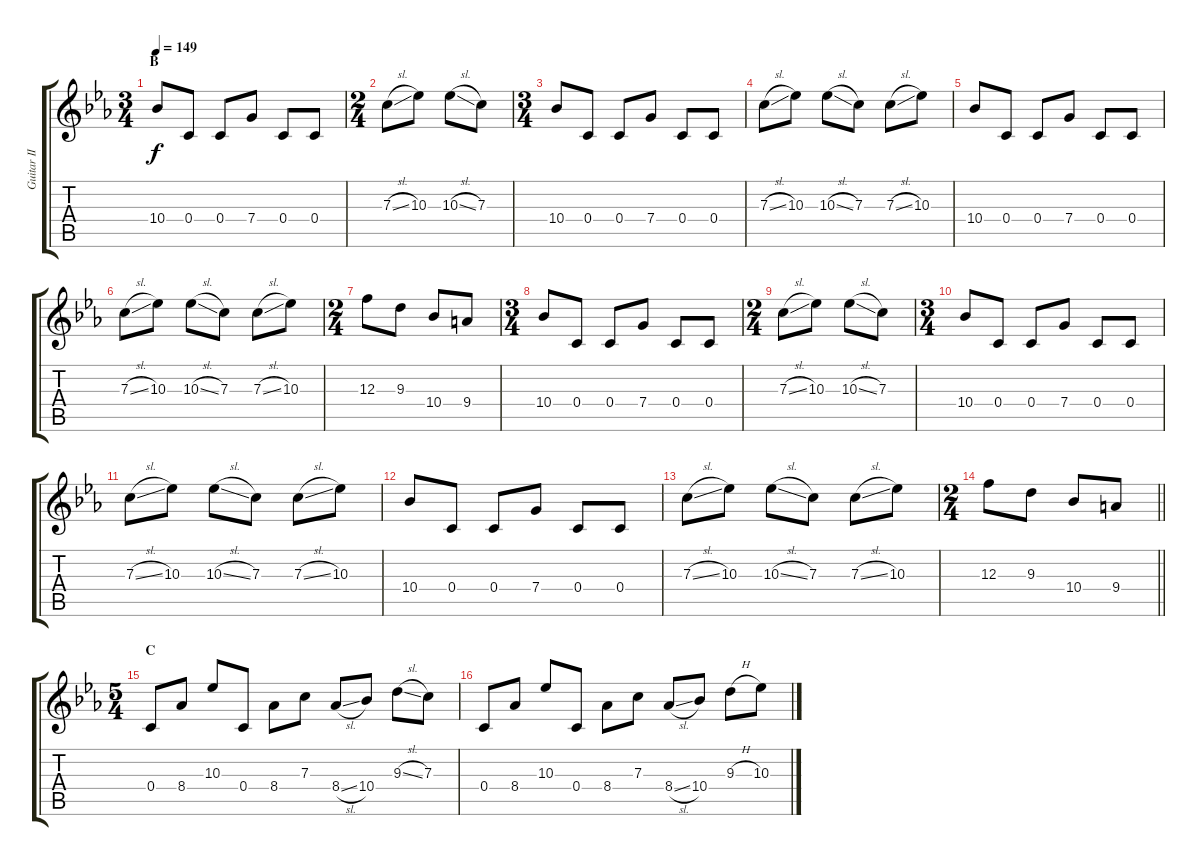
\track ("Guitar II" "Guitar II") {instrument overdrivenguitar}
\staff {score tabs}
\tuning (D4 A3 F3 C3 G2 C2) {hide}
\ts (3 4)
\section ("" "B")
\tempo 149
\clef g2
\ks cminor
10.4.8{dy f} 0.4.8 0.4.8 7.4.8 0.4.8 0.4.8 |
\ts (2 4)
7.3{sl}.8 10.3.8 10.3{sl}.8 7.3.8 |
\ts (3 4)
10.4.8 0.4.8 0.4.8 7.4.8 0.4.8 0.4.8 |
7.3{sl}.8 10.3.8 10.3{sl}.8 7.3.8 7.3{sl}.8 10.3.8 |
10.4.8 0.4.8 0.4.8 7.4.8 0.4.8 0.4.8 |
7.3{sl}.8 10.3.8 10.3{sl}.8 7.3.8 7.3{sl}.8 10.3.8 |
\ts (2 4)
12.3.8 9.3.8 10.4.8 9.4.8 |
\ts (3 4)
10.4.8 0.4.8 0.4.8 7.4.8 0.4.8 0.4.8 |
\ts (2 4)
7.3{sl}.8 10.3.8 10.3{sl}.8 7.3.8 |
\ts (3 4)
10.4.8 0.4.8 0.4.8 7.4.8 0.4.8 0.4.8 |
7.3{sl}.8 10.3.8 10.3{sl}.8 7.3.8 7.3{sl}.8 10.3.8 |
10.4.8 0.4.8 0.4.8 7.4.8 0.4.8 0.4.8 |
7.3{sl}.8 10.3.8 10.3{sl}.8 7.3.8 7.3{sl}.8 10.3.8 |
\ts (2 4)
\barLineRight lightlight
12.3.8 9.3.8 10.4.8 9.4.8 |
\ts (5 4)
\section ("" "C")
0.4.8 8.4.8 10.3.8 0.4.8 8.4.8 7.3.8 8.4{sl}.8 10.4.8 9.3{sl}.8 7.3.8 |
0.4.8 8.4.8 10.3.8 0.4.8 8.4.8 7.3.8 8.4{sl}.8 10.4.8 9.3{h}.8 10.3.8
